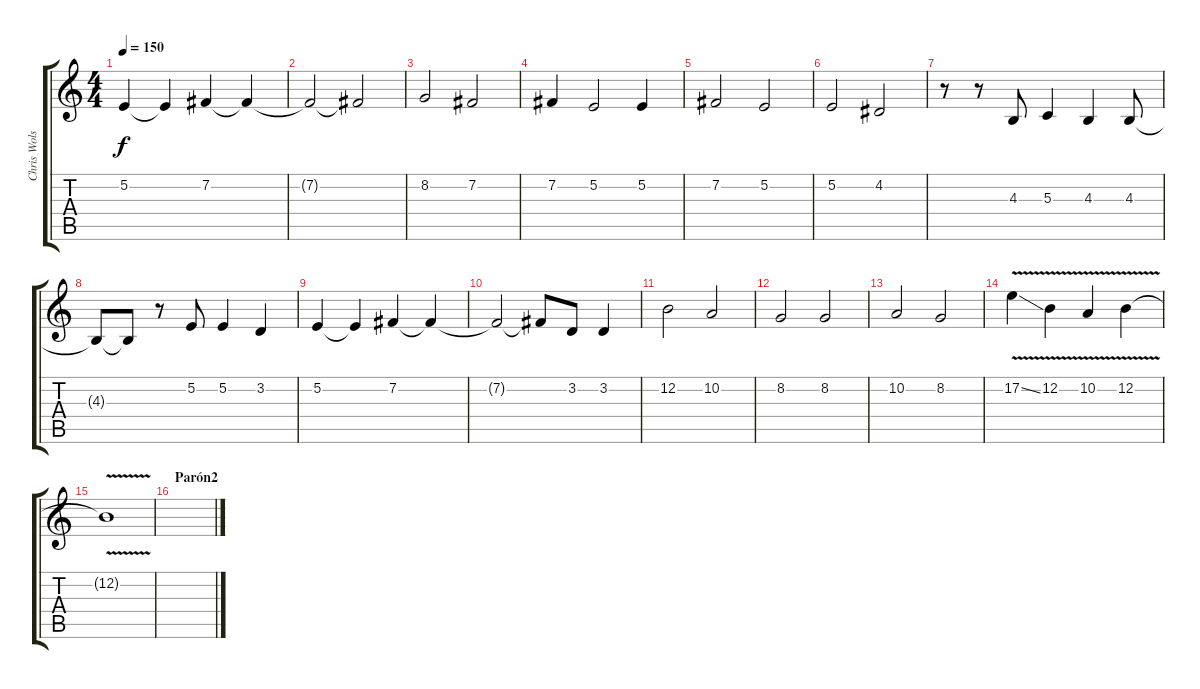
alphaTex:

\track ("Chris Wolstenholme" "Chris Wols") {instrument voiceoohs}
\staff {score tabs}
\tuning (E4 B3 G3 D3 A2 E2) {hide}
\ts (4 4)
\tempo 150
\clef g2
\ks c
5.2.4{dy f} 5.2{t}.4 7.2.4 7.2{t}.4 |
7.2{t}.2 7.2{t}.2 |
8.2.2 7.2.2 |
7.2.4 5.2.2 5.2.4 |
7.2.2 5.2.2 |
5.2.2 4.2.2 |
r.8 r.8 4.3.8 5.3.4 4.3.4 4.3.8 |
4.3{t}.8 4.3{t}.8 r.8 5.2.8 5.2.4 3.2.4 |
5.2.4 5.2{t}.4 7.2.4 7.2{t}.4 |
7.2{t}.2 7.2{t}.8 3.2.8 3.2.4 |
12.2.2 10.2.2 |
8.2.2 8.2.2 |
10.2.2 8.2.2 |
17.2{v ss}.4 12.2{v}.4 10.2{v}.4 12.2{v}.4 |
12.2{v t}.1 |
\section ("" "Parón2")
